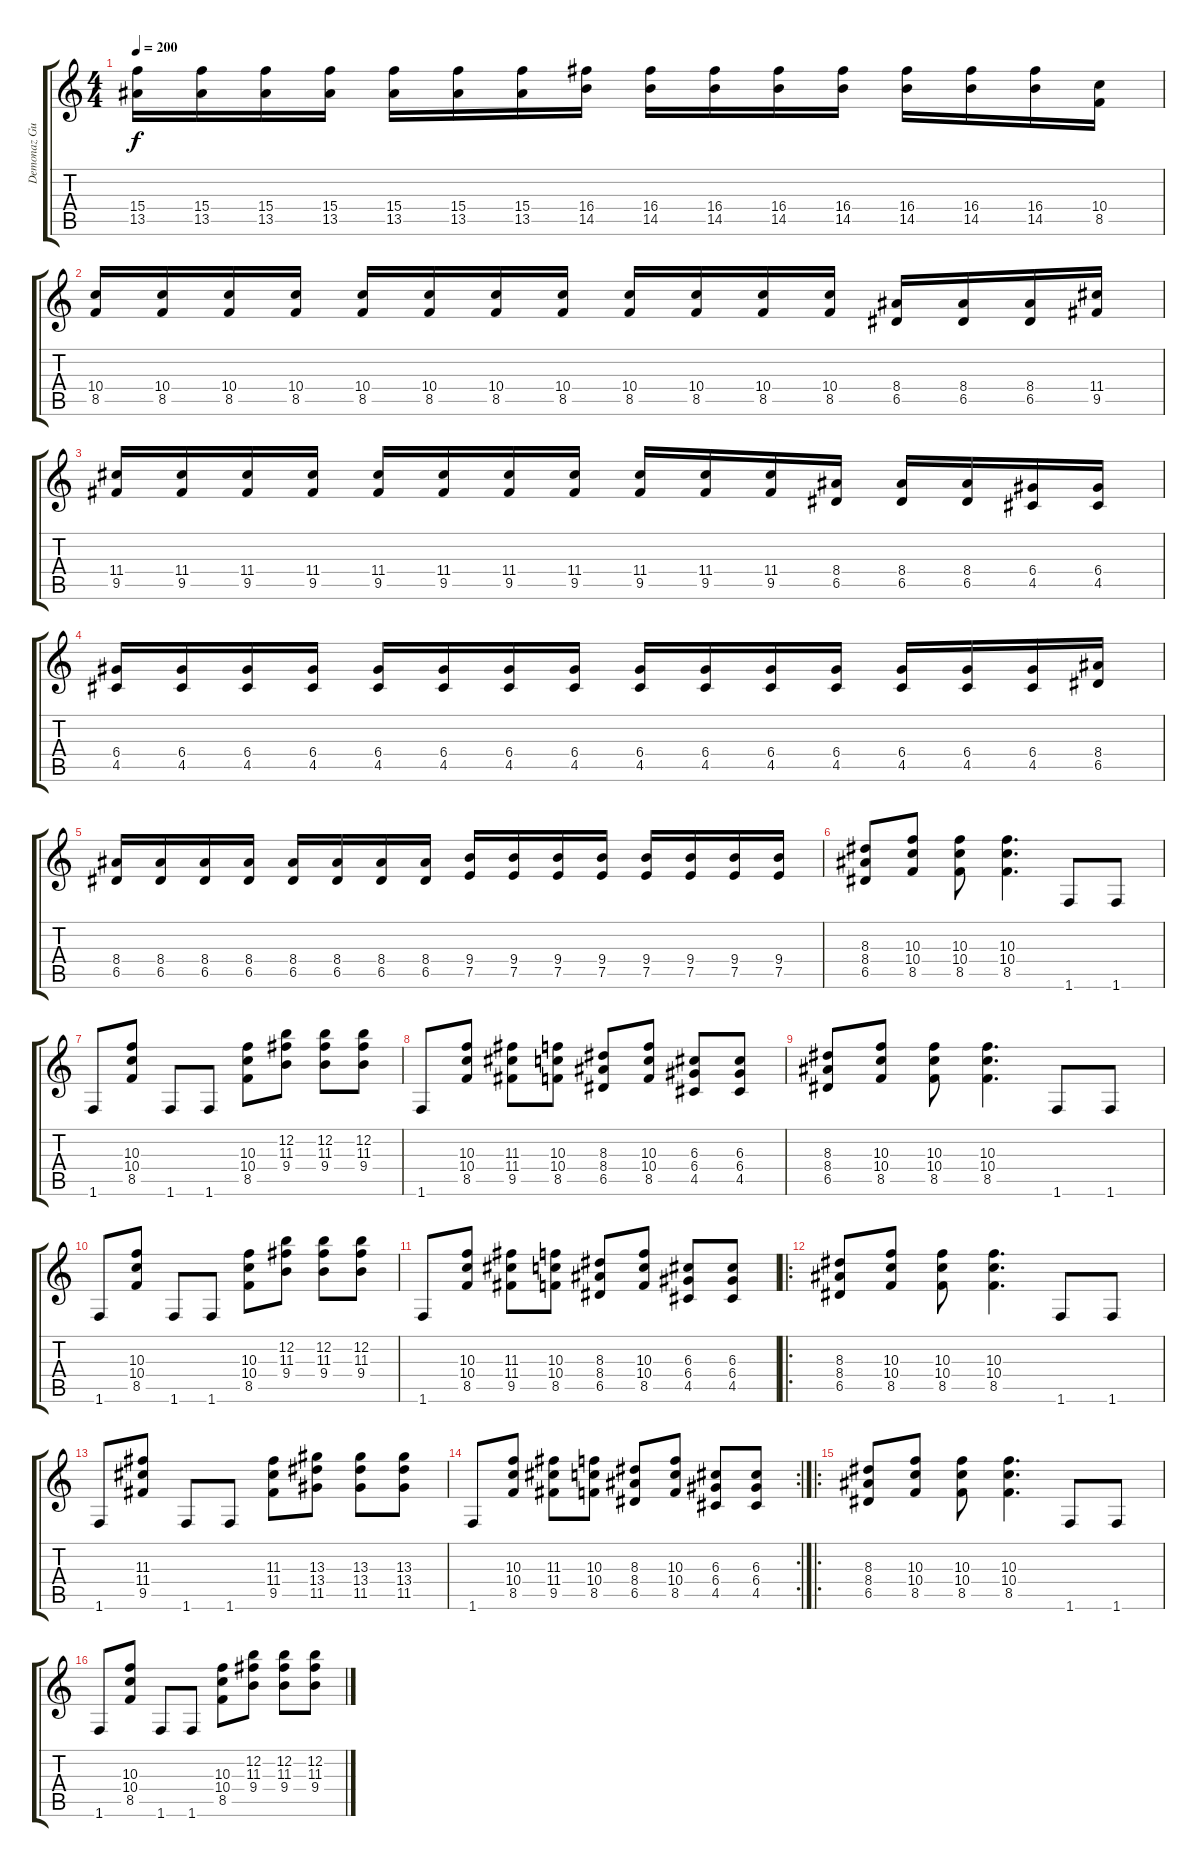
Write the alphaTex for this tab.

\track ("Demonaz Guitar 2" "Demonaz Gu") {instrument overdrivenguitar}
\staff {score tabs}
\tuning (E4 B3 G3 D3 A2 E2) {hide}
\ts (4 4)
\tempo 200
\clef g2
\ks c
(15.4 13.5).16{dy f} (15.4 13.5).16 (15.4 13.5).16 (15.4 13.5).16 (15.4 13.5).16 (15.4 13.5).16 (15.4 13.5).16 (16.4 14.5).16 (16.4 14.5).16 (16.4 14.5).16 (16.4 14.5).16 (16.4 14.5).16 (16.4 14.5).16 (16.4 14.5).16 (16.4 14.5).16 (10.4 8.5).16 |
(10.4 8.5).16 (10.4 8.5).16 (10.4 8.5).16 (10.4 8.5).16 (10.4 8.5).16 (10.4 8.5).16 (10.4 8.5).16 (10.4 8.5).16 (10.4 8.5).16 (10.4 8.5).16 (10.4 8.5).16 (10.4 8.5).16 (8.4 6.5).16 (8.4 6.5).16 (8.4 6.5).16 (11.4 9.5).16 |
(11.4 9.5).16 (11.4 9.5).16 (11.4 9.5).16 (11.4 9.5).16 (11.4 9.5).16 (11.4 9.5).16 (11.4 9.5).16 (11.4 9.5).16 (11.4 9.5).16 (11.4 9.5).16 (11.4 9.5).16 (8.4 6.5).16 (8.4 6.5).16 (8.4 6.5).16 (6.4 4.5).16 (6.4 4.5).16 |
(6.4 4.5).16 (6.4 4.5).16 (6.4 4.5).16 (6.4 4.5).16 (6.4 4.5).16 (6.4 4.5).16 (6.4 4.5).16 (6.4 4.5).16 (6.4 4.5).16 (6.4 4.5).16 (6.4 4.5).16 (6.4 4.5).16 (6.4 4.5).16 (6.4 4.5).16 (6.4 4.5).16 (8.4 6.5).16 |
(8.4 6.5).16 (8.4 6.5).16 (8.4 6.5).16 (8.4 6.5).16 (8.4 6.5).16 (8.4 6.5).16 (8.4 6.5).16 (8.4 6.5).16 (9.4 7.5).16 (9.4 7.5).16 (9.4 7.5).16 (9.4 7.5).16 (9.4 7.5).16 (9.4 7.5).16 (9.4 7.5).16 (9.4 7.5).16 |
(8.3 8.4 6.5).8 (10.3 10.4 8.5).8 (10.3 10.4 8.5).8 (10.3 10.4 8.5).4{d} 1.6.8 1.6.8 |
1.6.8 (10.3 10.4 8.5).8 1.6.8 1.6.8 (10.3 10.4 8.5).8 (12.2 11.3 9.4).8 (12.2 11.3 9.4).8 (12.2 11.3 9.4).8 |
1.6.8 (10.3 10.4 8.5).8 (11.3 11.4 9.5).8 (10.3 10.4 8.5).8 (8.3 8.4 6.5).8 (10.3 10.4 8.5).8 (6.3 6.4 4.5).8 (6.3 6.4 4.5).8 |
(8.3 8.4 6.5).8 (10.3 10.4 8.5).8 (10.3 10.4 8.5).8 (10.3 10.4 8.5).4{d} 1.6.8 1.6.8 |
1.6.8 (10.3 10.4 8.5).8 1.6.8 1.6.8 (10.3 10.4 8.5).8 (12.2 11.3 9.4).8 (12.2 11.3 9.4).8 (12.2 11.3 9.4).8 |
1.6.8 (10.3 10.4 8.5).8 (11.3 11.4 9.5).8 (10.3 10.4 8.5).8 (8.3 8.4 6.5).8 (10.3 10.4 8.5).8 (6.3 6.4 4.5).8 (6.3 6.4 4.5).8 |
\ro
(8.3 8.4 6.5).8 (10.3 10.4 8.5).8 (10.3 10.4 8.5).8 (10.3 10.4 8.5).4{d} 1.6.8 1.6.8 |
1.6.8 (11.3 11.4 9.5).8 1.6.8 1.6.8 (11.3 11.4 9.5).8 (13.3 13.4 11.5).8 (13.3 13.4 11.5).8 (13.3 13.4 11.5).8 |
\rc 2
1.6.8 (10.3 10.4 8.5).8 (11.3 11.4 9.5).8 (10.3 10.4 8.5).8 (8.3 8.4 6.5).8 (10.3 10.4 8.5).8 (6.3 6.4 4.5).8 (6.3 6.4 4.5).8 |
\ro
(8.3 8.4 6.5).8 (10.3 10.4 8.5).8 (10.3 10.4 8.5).8 (10.3 10.4 8.5).4{d} 1.6.8 1.6.8 |
1.6.8 (10.3 10.4 8.5).8 1.6.8 1.6.8 (10.3 10.4 8.5).8 (12.2 11.3 9.4).8 (12.2 11.3 9.4).8 (12.2 11.3 9.4).8
